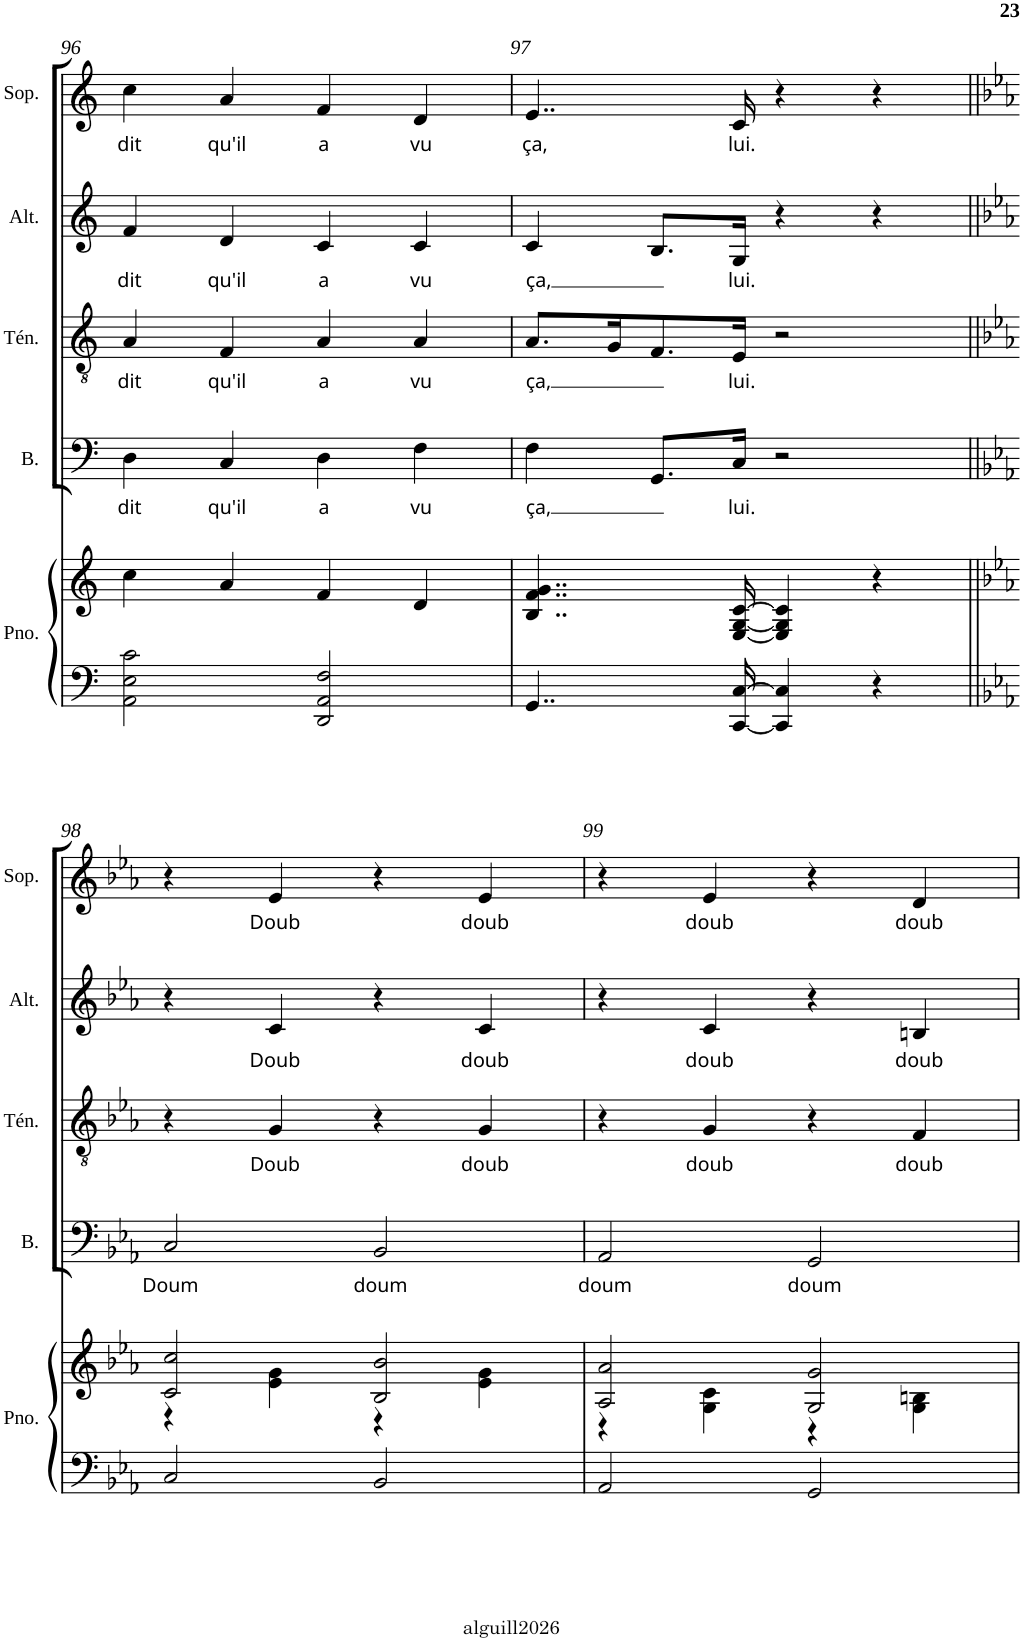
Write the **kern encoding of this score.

**kern	**kern	**kern	**text	**kern	**text	**kern	**text	**kern	**text
*part5	*part5	*part4	*part4	*part3	*part3	*part2	*part2	*part1	*part1
*staff6	*staff5	*staff4	*staff4	*staff3	*staff3	*staff2	*staff2	*staff1	*staff1
*I"Piano	*	*I"Basse	*	*I"Ténor	*	*I"Alto	*	*I"Soprano	*
*I'Pno.	*	*I'B.	*	*I'Tén.	*	*I'Alt.	*	*I'Sop.	*
!!LO:PB:g=z
*clefF4	*clefG2	*clefF4	*	*clefGv2	*	*clefG2	*	*clefG2	*
*k[]	*k[]	*k[]	*	*k[]	*	*k[]	*	*k[]	*
*C:	*C:	*C:	*	*C:	*	*C:	*	*C:	*
*M2/2	*M2/2	*M2/2	*	*M2/2	*	*M2/2	*	*M2/2	*
*met(c|)	*met(c|)	*met(c|)	*	*met(c|)	*	*met(c|)	*	*met(c|)	*
=96	=96	=96	=96	=96	=96	=96	=96	=96	=96
*^	*	*	*	*	*	*	*	*	*
!	!	!	!	!LO:LY:b	!	!LO:LY:b	!	!LO:LY:b	!	!LO:LY:b
1ryy	2AA\ 2E\ 2c\	4cc\	4D\	dit	4A/	dit	4f/	dit	4cc\	dit
!	!	!	!	!LO:LY:b	!	!LO:LY:b	!	!LO:LY:b	!	!LO:LY:b
.	.	4a/	4C/	qu'il	4F/	qu'il	4d/	qu'il	4a/	qu'il
!	!	!	!	!LO:LY:b	!	!LO:LY:b	!	!LO:LY:b	!	!LO:LY:b
.	2DD/ 2AA/ 2F/	4f/	4D\	a	4A/	a	4c/	a	4f/	a
!	!	!	!	!LO:LY:b	!	!LO:LY:b	!	!LO:LY:b	!	!LO:LY:b
.	.	4d/	4F\	vu	4A/	vu	4c/	vu	4d/	vu
*v	*v	*	*	*	*	*	*	*	*	*
=97	=97	=97	=97	=97	=97	=97	=97	=97	=97
!	!	!	!LO:LY:b	!	!LO:LY:b	!	!LO:LY:b	!	!LO:LY:b
4..GG/	4..B/ 4..f/ 4..g/	4F\	ça,	8.A/L	ça,	4c/	ça,	4..e/	ça,
.	.	.	.	16G/K	.	.	.	.	.
.	.	8.GG/L	.	8.F/	.	8.B/L	.	.	.
!	!	!	!LO:LY:b	!	!LO:LY:b	!	!LO:LY:b	!	!LO:LY:b
[16CC/ [16C/	[16E/ [16G/ [16c/	16C/Jk	lui.	16E/Jk	lui.	16G/Jk	lui.	16c/	lui.
4CC/] 4C/]	4E/] 4G/] 4c/]	2r	.	2r	.	4r	.	4r	.
4r	4r	.	.	.	.	4r	.	4r	.
!!LO:LB:g=z
=98||	=98||	=98||	=98||	=98||	=98||	=98||	=98||	=98||	=98||
*k[b-e-a-]	*k[b-e-a-]	*k[b-e-a-]	*	*k[b-e-a-]	*	*k[b-e-a-]	*	*k[b-e-a-]	*
*c:	*c:	*c:	*	*c:	*	*c:	*	*c:	*
*	*^	*	*	*	*	*	*	*	*
!	!	!	!	!LO:LY:b	!	!	!	!	!	!
2C/	2c/ 2cc/	4r	2C/	Doum	4r	.	4r	.	4r	.
!	!	!	!	!	!	!LO:LY:b	!	!LO:LY:b	!	!LO:LY:b
.	.	4e-\ 4g\	.	.	4G/	Doub	4c/	Doub	4e-/	Doub
!	!	!	!	!LO:LY:b	!	!	!	!	!	!
2BB-/	2B-/ 2b-/	4r	2BB-/	doum	4r	.	4r	.	4r	.
!	!	!	!	!	!	!LO:LY:b	!	!LO:LY:b	!	!LO:LY:b
.	.	4e-\ 4g\	.	.	4G/	doub	4c/	doub	4e-/	doub
=99	=99	=99	=99	=99	=99	=99	=99	=99	=99	=99
!	!	!	!	!LO:LY:b	!	!	!	!	!	!
2AA-/	2A-/ 2a-/	4r	2AA-/	doum	4r	.	4r	.	4r	.
!	!	!	!	!	!	!LO:LY:b	!	!LO:LY:b	!	!LO:LY:b
.	.	4G\ 4c\	.	.	4G/	doub	4c/	doub	4e-/	doub
!	!	!	!	!LO:LY:b	!	!	!	!	!	!
2GG/	2G/ 2g/	4r	2GG/	doum	4r	.	4r	.	4r	.
!	!	!	!	!	!	!LO:LY:b	!	!LO:LY:b	!	!LO:LY:b
.	.	4G\ 4Bn\	.	.	4F/	doub	4Bn/	doub	4d/	doub
*	*v	*v	*	*	*	*	*	*	*	*
=	=	=	=	=	=	=	=	=	=
*-	*-	*-	*-	*-	*-	*-	*-	*-	*-
